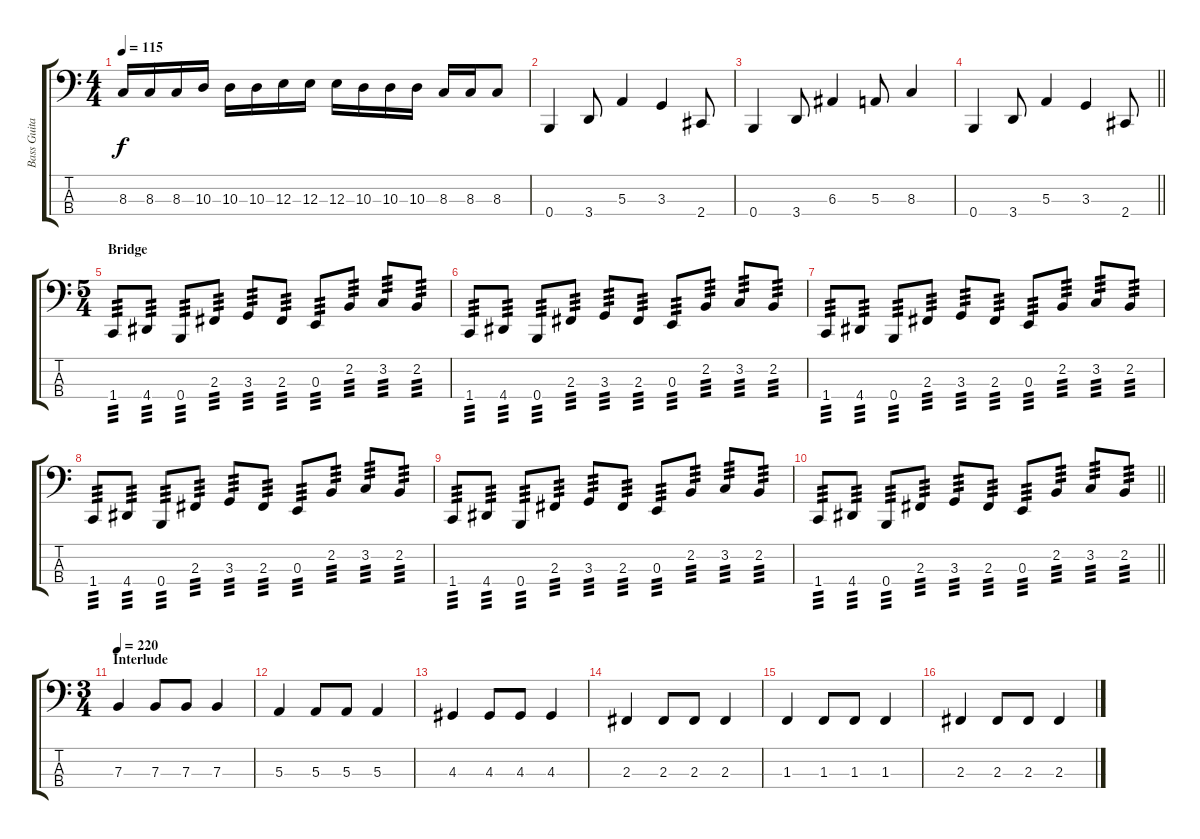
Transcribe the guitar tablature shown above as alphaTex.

\track ("Bass Guitar" "Bass Guita") {instrument electricbasspick}
\staff {score tabs}
\tuning (D2 A1 E1 B0) {hide}
\ts (4 4)
\tempo 115
\clef f4
\ks c
8.3.16{dy f} 8.3.16 8.3.16 10.3.16 10.3.16 10.3.16 12.3.16 12.3.16 12.3.16 10.3.16 10.3.16 10.3.16 8.3.16 8.3.16 8.3.8 |
0.4.4 3.4.8 5.3.4 3.3.4 2.4.8 |
0.4.4 3.4.8 6.3.4 5.3.8 8.3.4 |
\barLineRight lightlight
0.4.4 3.4.8 5.3.4 3.3.4 2.4.8 |
\ts (5 4)
\section ("" "Bridge")
1.4.8{tp 3} 4.4.8{tp 3} 0.4.8{tp 3} 2.3.8{tp 3} 3.3.8{tp 3} 2.3.8{tp 3} 0.3.8{tp 3} 2.2.8{tp 3} 3.2.8{tp 3} 2.2.8{tp 3} |
1.4.8{tp 3} 4.4.8{tp 3} 0.4.8{tp 3} 2.3.8{tp 3} 3.3.8{tp 3} 2.3.8{tp 3} 0.3.8{tp 3} 2.2.8{tp 3} 3.2.8{tp 3} 2.2.8{tp 3} |
1.4.8{tp 3} 4.4.8{tp 3} 0.4.8{tp 3} 2.3.8{tp 3} 3.3.8{tp 3} 2.3.8{tp 3} 0.3.8{tp 3} 2.2.8{tp 3} 3.2.8{tp 3} 2.2.8{tp 3} |
1.4.8{tp 3} 4.4.8{tp 3} 0.4.8{tp 3} 2.3.8{tp 3} 3.3.8{tp 3} 2.3.8{tp 3} 0.3.8{tp 3} 2.2.8{tp 3} 3.2.8{tp 3} 2.2.8{tp 3} |
1.4.8{tp 3} 4.4.8{tp 3} 0.4.8{tp 3} 2.3.8{tp 3} 3.3.8{tp 3} 2.3.8{tp 3} 0.3.8{tp 3} 2.2.8{tp 3} 3.2.8{tp 3} 2.2.8{tp 3} |
\barLineRight lightlight
1.4.8{tp 3} 4.4.8{tp 3} 0.4.8{tp 3} 2.3.8{tp 3} 3.3.8{tp 3} 2.3.8{tp 3} 0.3.8{tp 3} 2.2.8{tp 3} 3.2.8{tp 3} 2.2.8{tp 3} |
\ts (3 4)
\section ("" "Interlude")
\tempo 220
7.3.4 7.3.8 7.3.8 7.3.4 |
5.3.4 5.3.8 5.3.8 5.3.4 |
4.3.4 4.3.8 4.3.8 4.3.4 |
2.3.4 2.3.8 2.3.8 2.3.4 |
1.3.4 1.3.8 1.3.8 1.3.4 |
2.3.4 2.3.8 2.3.8 2.3.4
